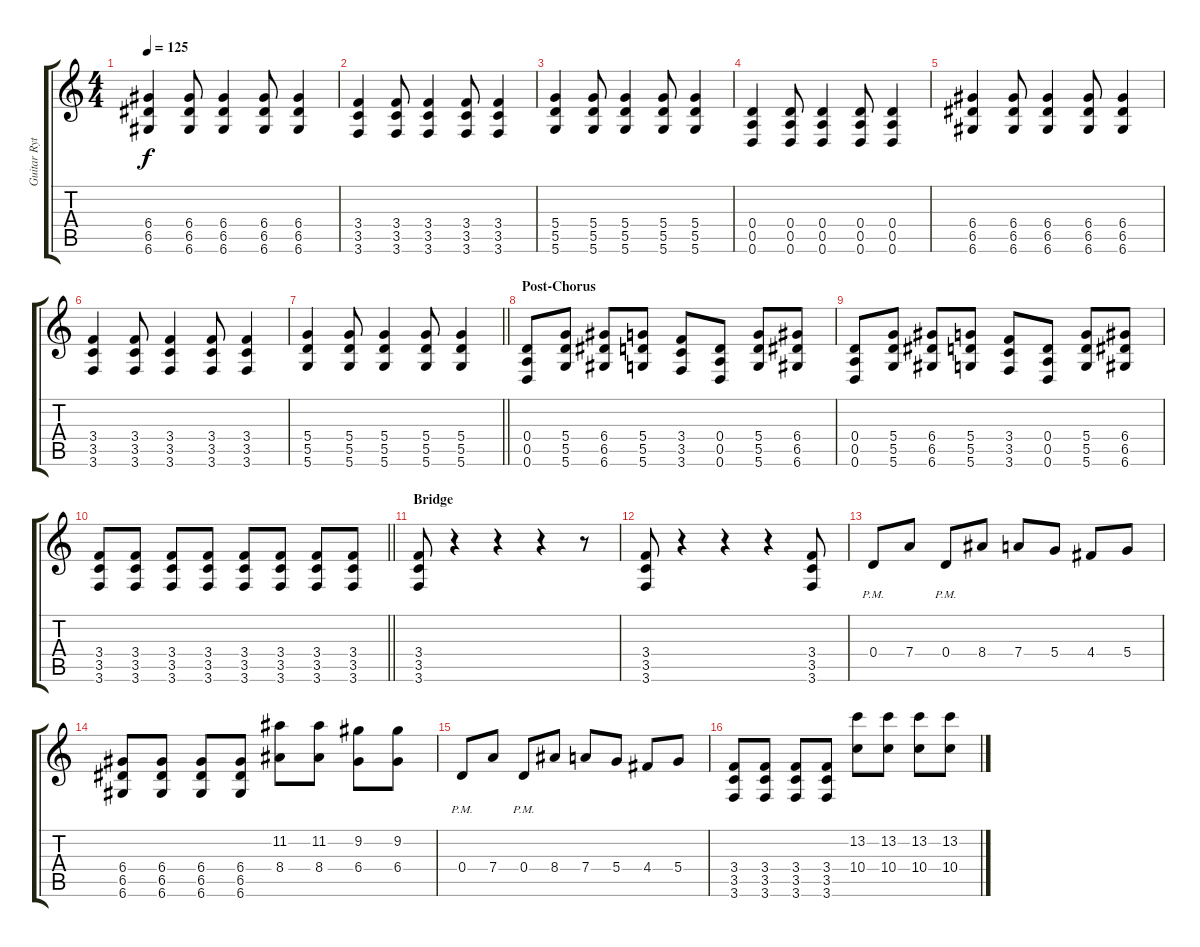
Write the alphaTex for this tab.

\track ("Guitar Rythm" "Guitar Ryt") {instrument distortionguitar}
\staff {score tabs}
\tuning (E4 B3 G3 D3 A2 D2) {hide}
\ts (4 4)
\tempo 125
\clef g2
\ks c
(6.4 6.5 6.6).4{dy f} (6.4 6.5 6.6).8 (6.4 6.5 6.6).4 (6.4 6.5 6.6).8 (6.4 6.5 6.6).4 |
(3.4 3.5 3.6).4 (3.4 3.5 3.6).8 (3.4 3.5 3.6).4 (3.4 3.5 3.6).8 (3.4 3.5 3.6).4 |
(5.4 5.5 5.6).4 (5.4 5.5 5.6).8 (5.4 5.5 5.6).4 (5.4 5.5 5.6).8 (5.4 5.5 5.6).4 |
(0.4 0.5 0.6).4 (0.4 0.5 0.6).8 (0.4 0.5 0.6).4 (0.4 0.5 0.6).8 (0.4 0.5 0.6).4 |
(6.4 6.5 6.6).4 (6.4 6.5 6.6).8 (6.4 6.5 6.6).4 (6.4 6.5 6.6).8 (6.4 6.5 6.6).4 |
(3.4 3.5 3.6).4 (3.4 3.5 3.6).8 (3.4 3.5 3.6).4 (3.4 3.5 3.6).8 (3.4 3.5 3.6).4 |
\barLineRight lightlight
(5.4 5.5 5.6).4 (5.4 5.5 5.6).8 (5.4 5.5 5.6).4 (5.4 5.5 5.6).8 (5.4 5.5 5.6).4 |
\section ("" "Post-Chorus")
(0.4 0.5 0.6).8 (5.4 5.5 5.6).8 (6.4 6.5 6.6).8 (5.4 5.5 5.6).8 (3.4 3.5 3.6).8 (0.4 0.5 0.6).8 (5.4 5.5 5.6).8 (6.4 6.5 6.6).8 |
(0.4 0.5 0.6).8 (5.4 5.5 5.6).8 (6.4 6.5 6.6).8 (5.4 5.5 5.6).8 (3.4 3.5 3.6).8 (0.4 0.5 0.6).8 (5.4 5.5 5.6).8 (6.4 6.5 6.6).8 |
\barLineRight lightlight
(3.4 3.5 3.6).8 (3.4 3.5 3.6).8 (3.4 3.5 3.6).8 (3.4 3.5 3.6).8 (3.4 3.5 3.6).8 (3.4 3.5 3.6).8 (3.4 3.5 3.6).8 (3.4 3.5 3.6).8 |
\section ("" "Bridge")
(3.4 3.5 3.6).8 r.4 r.4 r.4 r.8 |
(3.4 3.5 3.6).8 r.4 r.4 r.4 (3.4 3.5 3.6).8 |
0.4{pm}.8 7.4.8 0.4{pm}.8 8.4.8 7.4.8 5.4.8 4.4.8 5.4.8 |
(6.4 6.5 6.6).8 (6.4 6.5 6.6).8 (6.4 6.5 6.6).8 (6.4 6.5 6.6).8 (11.2 8.4).8 (11.2 8.4).8 (9.2 6.4).8 (9.2 6.4).8 |
0.4{pm}.8 7.4.8 0.4{pm}.8 8.4.8 7.4.8 5.4.8 4.4.8 5.4.8 |
(3.4 3.5 3.6).8 (3.4 3.5 3.6).8 (3.4 3.5 3.6).8 (3.4 3.5 3.6).8 (13.2 10.4).8 (13.2 10.4).8 (13.2 10.4).8 (13.2 10.4).8
